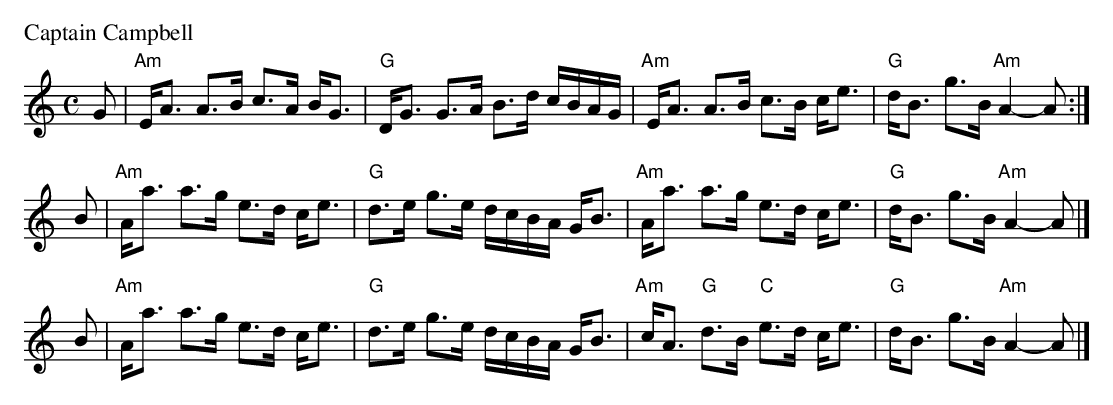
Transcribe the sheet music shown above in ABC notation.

X:1
P: Captain Campbell
M: C
L: 1/8
K: Am
G \
| "Am"E<A A>B c>A B<G | "G"D<G G>A B>d c/B/A/G/ \
| "Am"E<A A>B c>B c<e | "G"d<B g>B "Am"A2- A :|
B \
| "Am"A<a a>g e>d c<e | "G"d>e g>e d/c/B/A/ G<B \
| "Am"A<a a>g e>d c<e | "G"d<B g>B "Am"A2- A |]
B \
| "Am"A<a a>g e>d c<e | "G"d>e g>e d/c/B/A/ G<B \
| "Am"c<A "G"d>B "C"e>d c<e | "G"d<B g>B "Am"A2- A |]
